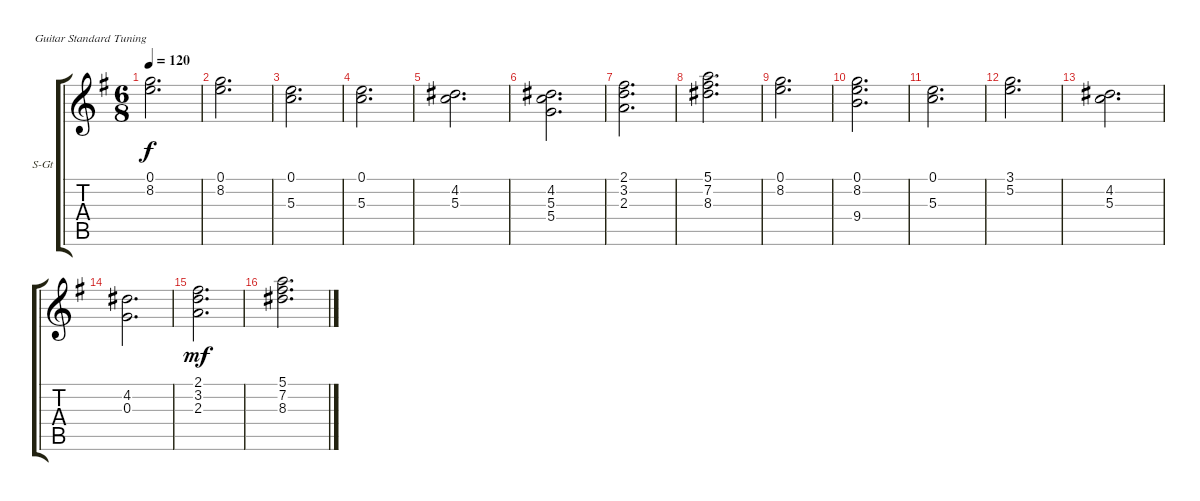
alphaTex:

\bracketExtendMode groupsimilarinstruments
\firstSystemTrackNameOrientation horizontal
\otherSystemsTrackNameOrientation horizontal
\track ("Strings" "S-Gt") {instrument stringensemble2}
\staff {score tabs}
\tuning (E4 B3 G3 D3 A2 E2)
\displaytranspose 12
\ts (6 8)
\tempo 120
\clef g2
\ks eminor
(0.1 8.2).2{d dy f} |
(0.1 8.2).2{d} |
(0.1 5.3).2{d} |
(0.1 5.3).2{d} |
(4.2 5.3).2{d} |
(4.2 5.3 5.4).2{d} |
(2.1 3.2 2.3).2{d} |
(5.1 7.2 8.3).2{d} |
(0.1 8.2).2{d} |
(0.1 8.2 9.4).2{d} |
(0.1 5.3).2{d} |
(3.1 5.2).2{d} |
(4.2 5.3).2{d} |
(4.2 0.3).2{d} |
(2.1 3.2 2.3).2{d dy mf} |
(5.1 7.2 8.3).2{d}
